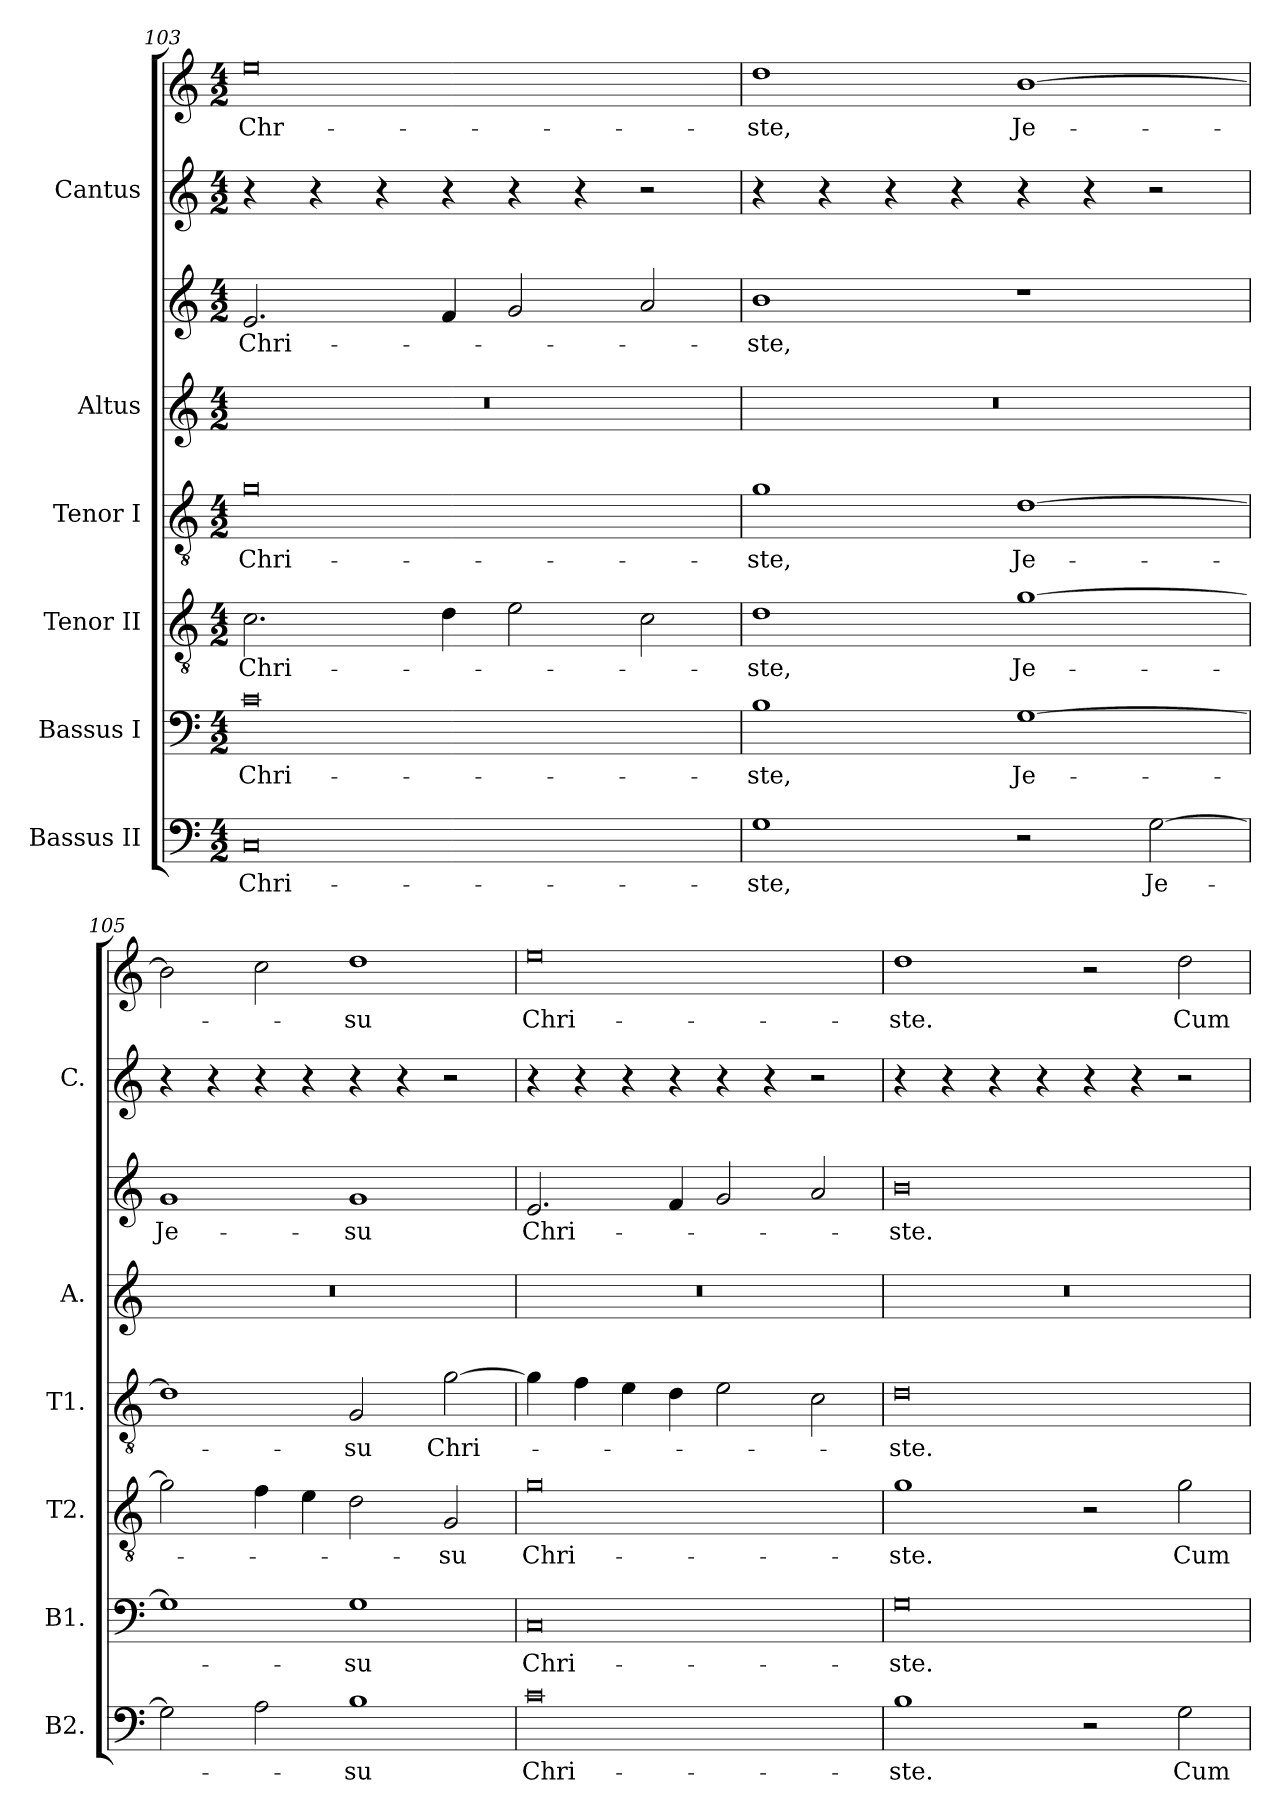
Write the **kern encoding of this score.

**kern	**text	**kern	**text	**kern	**text	**kern	**text	**kern	**kern	**text	**kern	**kern	**text
*part6	*part6	*part5	*part5	*part4	*part4	*part3	*part3	*part2	*part2	*part2	*part1	*part1	*part1
*staff8	*staff8	*staff7	*staff7	*staff6	*staff6	*staff5	*staff5	*staff4	*staff3	*staff3	*staff2	*staff1	*staff1
*I"Bassus II	*	*I"Bassus I	*	*I"Tenor II	*	*I"Tenor I	*	*I"Altus	*	*	*I"Cantus	*	*
*I'B2.	*	*I'B1.	*	*I'T2.	*	*I'T1.	*	*I'A.	*	*	*I'C.	*	*
*clefF4	*	*clefF4	*	*clefGv2	*	*clefGv2	*	*clefG2	*clefG2	*	*clefG2	*clefG2	*
*	*	*	*	*ITrd7c12	*	*ITrd7c12	*	*	*	*	*	*	*
*k[]	*	*k[]	*	*k[]	*	*k[]	*	*k[]	*k[]	*	*k[]	*k[]	*
*C:	*	*C:	*	*C:	*	*C:	*	*C:	*C:	*	*C:	*C:	*
*M4/2	*	*M4/2	*	*M4/2	*	*M4/2	*	*M4/2	*M4/2	*	*M4/2	*M4/2	*
=103	=103	=103	=103	=103	=103	=103	=103	=103	=103	=103	=103	=103	=103
!	!LO:LY:b:color=#000000	!	!	!	!	!	!	!	!	!	!	!	!
!	!	!	!LO:LY:b:color=#000000	!	!	!	!	!	!	!	!	!	!
!	!	!	!	!	!LO:LY:b:color=#000000	!	!	!	!	!	!	!	!
!	!	!	!	!	!	!	!LO:LY:b:color=#000000	!LO:N:vis=1	!	!	!	!	!
!	!	!	!	!	!	!	!	!	!	!LO:LY:b:color=#000000	!	!	!
!	!	!	!	!	!	!	!	!	!	!	!	!	!LO:LY:b:color=#000000
0Ci	Chri-	0ci	Chri-	2.Ci\	Chri-	0Gi	Chri-	0r	2.ei/	Chri-	4r	0eei	Chr-
.	.	.	.	.	.	.	.	.	.	.	4r	.	.
.	.	.	.	.	.	.	.	.	.	.	4r	.	.
.	.	.	.	4Di\	.	.	.	.	4fi/	.	4r	.	.
.	.	.	.	2Ei\	.	.	.	.	2gi/	.	4r	.	.
.	.	.	.	.	.	.	.	.	.	.	4r	.	.
.	.	.	.	2Ci\	.	.	.	.	2ai/	.	2r	.	.
=104	=104	=104	=104	=104	=104	=104	=104	=104	=104	=104	=104	=104	=104
!	!LO:LY:b:color=#000000	!	!	!	!	!	!	!	!	!	!	!	!
!	!	!	!LO:LY:b:color=#000000	!	!	!	!	!	!	!	!	!	!
!	!	!	!	!	!LO:LY:b:color=#000000	!	!	!	!	!	!	!	!
!	!	!	!	!	!	!	!LO:LY:b:color=#000000	!LO:N:vis=1	!	!	!	!	!
!	!	!	!	!	!	!	!	!	!	!LO:LY:b:color=#000000	!	!	!
!	!	!	!	!	!	!	!	!	!	!	!	!	!LO:LY:b:color=#000000
1Gi	-ste,	1Bi	-ste,	1Di	-ste,	1Gi	-ste,	0r	1bi	-ste,	4r	1ddi	-ste,
.	.	.	.	.	.	.	.	.	.	.	4r	.	.
.	.	.	.	.	.	.	.	.	.	.	4r	.	.
.	.	.	.	.	.	.	.	.	.	.	4r	.	.
!	!	!	!LO:LY:b:color=#000000	!	!	!	!	!	!	!	!	!	!
!	!	!	!	!	!LO:LY:b:color=#000000	!	!	!	!	!	!	!	!
!	!	!	!	!	!	!	!LO:LY:b:color=#000000	!	!	!	!	!	!
!	!	!	!	!	!	!	!	!	!	!	!	!	!LO:LY:b:color=#000000
2r	.	[1Gi	Je-	[1Gi	Je-	[1Di	Je-	.	1r	.	4r	[1bi	Je-
.	.	.	.	.	.	.	.	.	.	.	4r	.	.
!	!LO:LY:b:color=#000000	!	!	!	!	!	!	!	!	!	!	!	!
[2Gi\	Je-	.	.	.	.	.	.	.	.	.	2r	.	.
!!LO:PB:g=z
=105	=105	=105	=105	=105	=105	=105	=105	=105	=105	=105	=105	=105	=105
!	!	!	!	!	!	!	!	!LO:N:vis=1	!	!	!	!	!
!	!	!	!	!	!	!	!	!	!	!LO:LY:b:color=#000000	!	!	!
2Gi\]	.	1Gi]	.	2Gi\]	.	1Di]	.	0r	1gi	Je-	4r	2bi\]	.
.	.	.	.	.	.	.	.	.	.	.	4r	.	.
2Ai\	.	.	.	4Fi\	.	.	.	.	.	.	4r	2cci\	.
.	.	.	.	4Ei\	.	.	.	.	.	.	4r	.	.
!	!LO:LY:b:color=#000000	!	!	!	!	!	!	!	!	!	!	!	!
!	!	!	!LO:LY:b:color=#000000	!	!	!	!	!	!	!	!	!	!
!	!	!	!	!	!	!	!LO:LY:b:color=#000000	!	!	!	!	!	!
!	!	!	!	!	!	!	!	!	!	!LO:LY:b:color=#000000	!	!	!
!	!	!	!	!	!	!	!	!	!	!	!	!	!LO:LY:b:color=#000000
1Bi	-su	1Gi	-su	2Di\	.	2GGi/	-su	.	1gi	-su	4r	1ddi	-su
.	.	.	.	.	.	.	.	.	.	.	4r	.	.
!	!	!	!	!	!LO:LY:b:color=#000000	!	!	!	!	!	!	!	!
!	!	!	!	!	!	!	!LO:LY:b:color=#000000	!	!	!	!	!	!
.	.	.	.	2GGi/	-su	[2Gi\	Chri-	.	.	.	2r	.	.
=106	=106	=106	=106	=106	=106	=106	=106	=106	=106	=106	=106	=106	=106
!	!LO:LY:b:color=#000000	!	!	!	!	!	!	!	!	!	!	!	!
!	!	!	!LO:LY:b:color=#000000	!	!	!	!	!	!	!	!	!	!
!	!	!	!	!	!LO:LY:b:color=#000000	!	!	!LO:N:vis=1	!	!	!	!	!
!	!	!	!	!	!	!	!	!	!	!LO:LY:b:color=#000000	!	!	!
!	!	!	!	!	!	!	!	!	!	!	!	!	!LO:LY:b:color=#000000
0ci	Chri-	0Ci	Chri-	0Gi	Chri-	4Gi\]	.	0r	2.ei/	Chri-	4r	0eei	Chri-
.	.	.	.	.	.	4Fi\	.	.	.	.	4r	.	.
.	.	.	.	.	.	4Ei\	.	.	.	.	4r	.	.
.	.	.	.	.	.	4Di\	.	.	4fi/	.	4r	.	.
.	.	.	.	.	.	2Ei\	.	.	2gi/	.	4r	.	.
.	.	.	.	.	.	.	.	.	.	.	4r	.	.
.	.	.	.	.	.	2Ci\	.	.	2ai/	.	2r	.	.
=107	=107	=107	=107	=107	=107	=107	=107	=107	=107	=107	=107	=107	=107
!	!LO:LY:b:color=#000000	!	!	!	!	!	!	!	!	!	!	!	!
!	!	!	!LO:LY:b:color=#000000	!	!	!	!	!	!	!	!	!	!
!	!	!	!	!	!LO:LY:b:color=#000000	!	!	!	!	!	!	!	!
!	!	!	!	!	!	!	!LO:LY:b:color=#000000	!LO:N:vis=1	!	!	!	!	!
!	!	!	!	!	!	!	!	!	!	!LO:LY:b:color=#000000	!	!	!
!	!	!	!	!	!	!	!	!	!	!	!	!	!LO:LY:b:color=#000000
1Bi	-ste.	0Gi	-ste.	1Gi	-ste.	0Di	-ste.	0r	0bi	-ste.	4r	1ddi	-ste.
.	.	.	.	.	.	.	.	.	.	.	4r	.	.
.	.	.	.	.	.	.	.	.	.	.	4r	.	.
.	.	.	.	.	.	.	.	.	.	.	4r	.	.
2r	.	.	.	2r	.	.	.	.	.	.	4r	2r	.
.	.	.	.	.	.	.	.	.	.	.	4r	.	.
!	!LO:LY:b:color=#000000	!	!	!	!	!	!	!	!	!	!	!	!
!	!	!	!	!	!LO:LY:b:color=#000000	!	!	!	!	!	!	!	!
!	!	!	!	!	!	!	!	!	!	!	!	!	!LO:LY:b:color=#000000
2Gi\	Cum	.	.	2Gi\	Cum	.	.	.	.	.	2r	2ddi\	Cum
=	=	=	=	=	=	=	=	=	=	=	=	=	=
*-	*-	*-	*-	*-	*-	*-	*-	*-	*-	*-	*-	*-	*-
